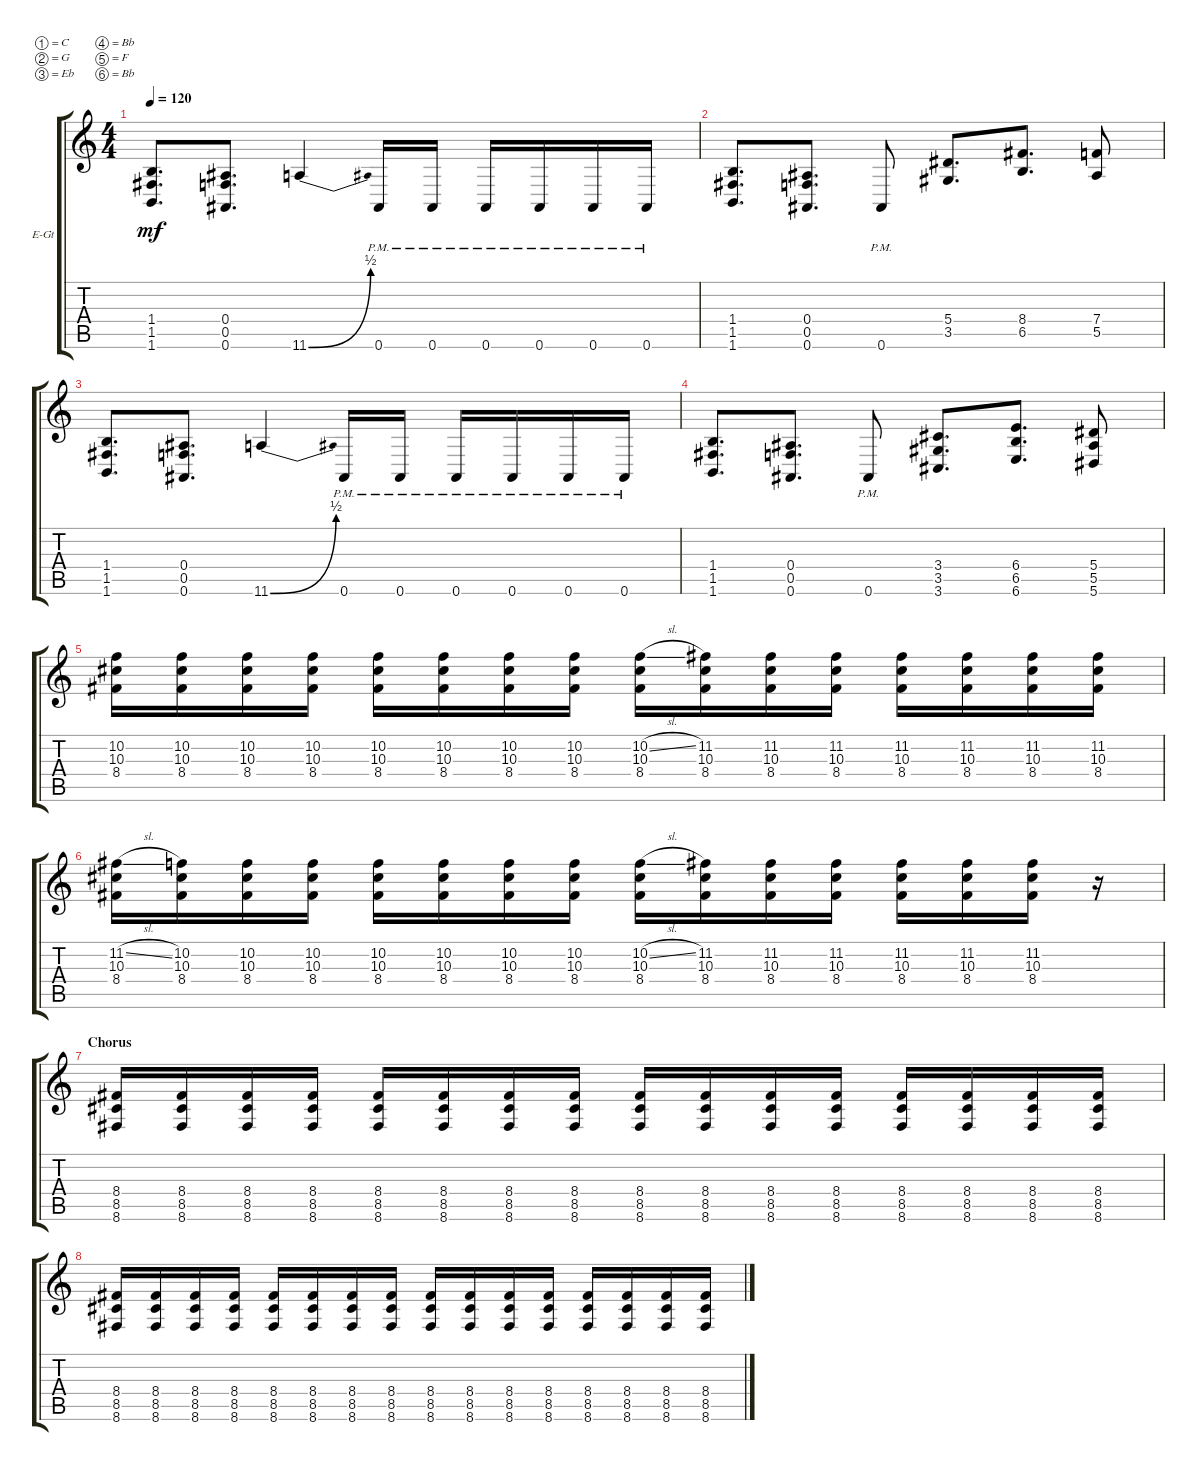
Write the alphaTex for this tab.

\bracketExtendMode groupsimilarinstruments
\firstSystemTrackNameOrientation horizontal
\otherSystemsTrackNameOrientation horizontal
\track ("Rhythm" "E-Gt") {instrument distortionguitar}
\staff {score tabs}
\tuning (C4 G3 Eb3 Bb2 F2 Bb1)
\ts (4 4)
\tempo 120
\clef g2
\ks c
(1.4 1.5 1.6).8{d dy mf} (0.4 0.5 0.6).8{d} 11.6{be (bend 0 0 60 2)}.4 0.6{pm}.16 0.6{pm}.16 0.6{pm}.16 0.6{pm}.16 0.6{pm}.16 0.6{pm}.16 |
(1.4 1.5 1.6).8{d} (0.4 0.5 0.6).8{d} 0.6{pm}.8 (5.4 3.5).8{d} (8.4 6.5).8{d} (7.4 5.5).8 |
(1.4 1.5 1.6).8{d} (0.4 0.5 0.6).8{d} 11.6{be (bend 0 0 60 2)}.4 0.6{pm}.16 0.6{pm}.16 0.6{pm}.16 0.6{pm}.16 0.6{pm}.16 0.6{pm}.16 |
(1.4 1.5 1.6).8{d} (0.4 0.5 0.6).8{d} 0.6{pm}.8 (3.4 3.5 3.6).8{d} (6.4 6.5 6.6).8{d} (5.4 5.5 5.6).8 |
(10.2 10.3 8.4).16 (10.2 10.3 8.4).16 (10.2 10.3 8.4).16 (10.2 10.3 8.4).16 (10.2 10.3 8.4).16 (10.2 10.3 8.4).16 (10.2 10.3 8.4).16 (10.2 10.3 8.4).16 (10.2{sl} 10.3 8.4).16 (11.2 10.3 8.4).16 (11.2 10.3 8.4).16 (11.2 10.3 8.4).16 (11.2 10.3 8.4).16 (11.2 10.3 8.4).16 (11.2 10.3 8.4).16 (11.2 10.3 8.4).16 |
(11.2{sl} 10.3 8.4).16 (10.2 10.3 8.4).16 (10.2 10.3 8.4).16 (10.2 10.3 8.4).16 (10.2 10.3 8.4).16 (10.2 10.3 8.4).16 (10.2 10.3 8.4).16 (10.2 10.3 8.4).16 (10.2{sl} 10.3 8.4).16 (11.2 10.3 8.4).16 (11.2 10.3 8.4).16 (11.2 10.3 8.4).16 (11.2 10.3 8.4).16 (11.2 10.3 8.4).16 (11.2 10.3 8.4).16 r.16 |
\section ("" "Chorus")
(8.4 8.5 8.6).16 (8.4 8.5 8.6).16 (8.4 8.5 8.6).16 (8.4 8.5 8.6).16 (8.4 8.5 8.6).16 (8.4 8.5 8.6).16 (8.4 8.5 8.6).16 (8.4 8.5 8.6).16 (8.4 8.5 8.6).16 (8.4 8.5 8.6).16 (8.4 8.5 8.6).16 (8.4 8.5 8.6).16 (8.4 8.5 8.6).16 (8.4 8.5 8.6).16 (8.4 8.5 8.6).16 (8.4 8.5 8.6).16 |
(8.4 8.5 8.6).16 (8.4 8.5 8.6).16 (8.4 8.5 8.6).16 (8.4 8.5 8.6).16 (8.4 8.5 8.6).16 (8.4 8.5 8.6).16 (8.4 8.5 8.6).16 (8.4 8.5 8.6).16 (8.4 8.5 8.6).16 (8.4 8.5 8.6).16 (8.4 8.5 8.6).16 (8.4 8.5 8.6).16 (8.4 8.5 8.6).16 (8.4 8.5 8.6).16 (8.4 8.5 8.6).16 (8.4 8.5 8.6).16
